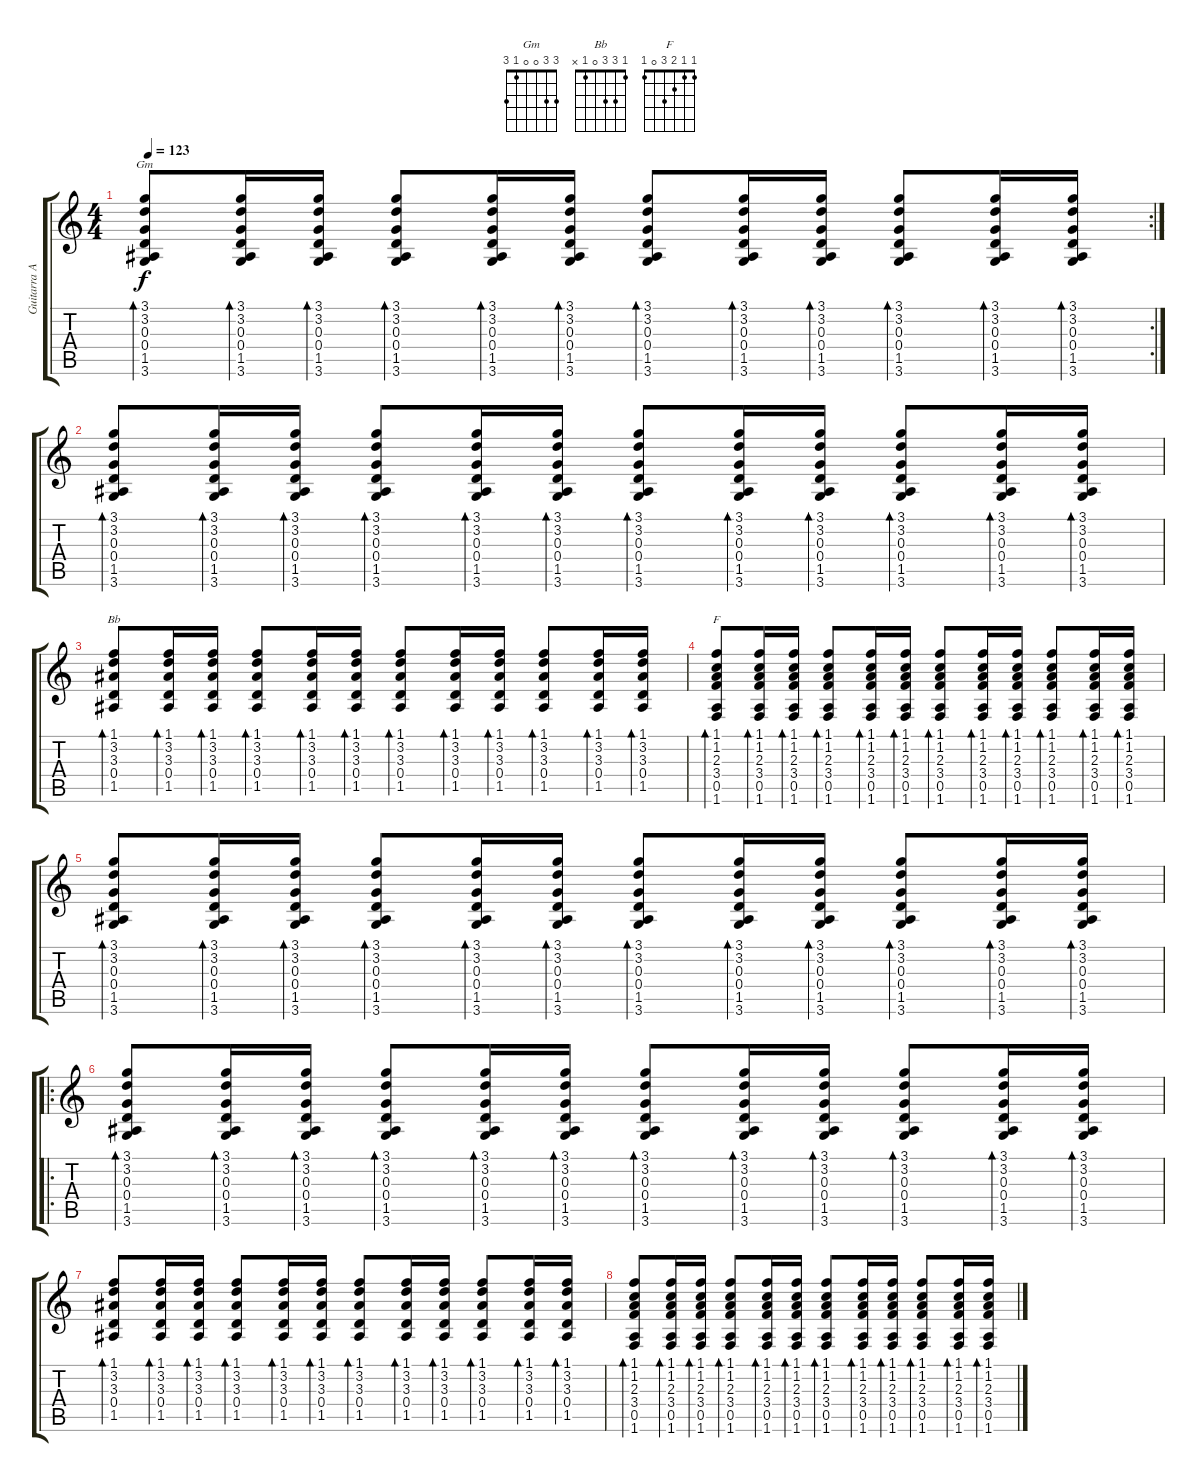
\track ("Guitarra Acompañamiento" "Guitarra A") {instrument acousticguitarnylon}
\staff {score tabs}
\tuning (E4 B3 G3 D3 A2 E2) {hide}
\chord ("Gm" 3 3 0 0 1 3)
\chord ("Bb" 1 3 3 0 1 x)
\chord ("F" 1 1 2 3 0 1)
\rc 2
\ts (4 4)
\tempo 123
\clef g2
\ks c
(3.1 3.2 0.3 0.4 1.5 3.6).8{bd 30 ch "Gm" dy f} (3.1 3.2 0.3 0.4 1.5 3.6).16{bd 30} (3.1 3.2 0.3 0.4 1.5 3.6).16{bd 30} (3.1 3.2 0.3 0.4 1.5 3.6).8{bd 30} (3.1 3.2 0.3 0.4 1.5 3.6).16{bd 30} (3.1 3.2 0.3 0.4 1.5 3.6).16{bd 30} (3.1 3.2 0.3 0.4 1.5 3.6).8{bd 30} (3.1 3.2 0.3 0.4 1.5 3.6).16{bd 30} (3.1 3.2 0.3 0.4 1.5 3.6).16{bd 30} (3.1 3.2 0.3 0.4 1.5 3.6).8{bd 30} (3.1 3.2 0.3 0.4 1.5 3.6).16{bd 30} (3.1 3.2 0.3 0.4 1.5 3.6).16{bd 30} |
(3.1 3.2 0.3 0.4 1.5 3.6).8{bd 30} (3.1 3.2 0.3 0.4 1.5 3.6).16{bd 30} (3.1 3.2 0.3 0.4 1.5 3.6).16{bd 30} (3.1 3.2 0.3 0.4 1.5 3.6).8{bd 30} (3.1 3.2 0.3 0.4 1.5 3.6).16{bd 30} (3.1 3.2 0.3 0.4 1.5 3.6).16{bd 30} (3.1 3.2 0.3 0.4 1.5 3.6).8{bd 30} (3.1 3.2 0.3 0.4 1.5 3.6).16{bd 30} (3.1 3.2 0.3 0.4 1.5 3.6).16{bd 30} (3.1 3.2 0.3 0.4 1.5 3.6).8{bd 30} (3.1 3.2 0.3 0.4 1.5 3.6).16{bd 30} (3.1 3.2 0.3 0.4 1.5 3.6).16{bd 30} |
(1.1 3.2 3.3 0.4 1.5).8{bd 30 ch "Bb"} (1.1 3.2 3.3 0.4 1.5).16{bd 30} (1.1 3.2 3.3 0.4 1.5).16{bd 30} (1.1 3.2 3.3 0.4 1.5).8{bd 30} (1.1 3.2 3.3 0.4 1.5).16{bd 30} (1.1 3.2 3.3 0.4 1.5).16{bd 30} (1.1 3.2 3.3 0.4 1.5).8{bd 30} (1.1 3.2 3.3 0.4 1.5).16{bd 30} (1.1 3.2 3.3 0.4 1.5).16{bd 30} (1.1 3.2 3.3 0.4 1.5).8{bd 30} (1.1 3.2 3.3 0.4 1.5).16{bd 30} (1.1 3.2 3.3 0.4 1.5).16{bd 30} |
(1.1 1.2 2.3 3.4 0.5 1.6).8{bd 30 ch "F"} (1.1 1.2 2.3 3.4 0.5 1.6).16{bd 30} (1.1 1.2 2.3 3.4 0.5 1.6).16{bd 30} (1.1 1.2 2.3 3.4 0.5 1.6).8{bd 30} (1.1 1.2 2.3 3.4 0.5 1.6).16{bd 30} (1.1 1.2 2.3 3.4 0.5 1.6).16{bd 30} (1.1 1.2 2.3 3.4 0.5 1.6).8{bd 30} (1.1 1.2 2.3 3.4 0.5 1.6).16{bd 30} (1.1 1.2 2.3 3.4 0.5 1.6).16{bd 30} (1.1 1.2 2.3 3.4 0.5 1.6).8{bd 30} (1.1 1.2 2.3 3.4 0.5 1.6).16{bd 30} (1.1 1.2 2.3 3.4 0.5 1.6).16{bd 30} |
(3.1 3.2 0.3 0.4 1.5 3.6).8{bd 30} (3.1 3.2 0.3 0.4 1.5 3.6).16{bd 30} (3.1 3.2 0.3 0.4 1.5 3.6).16{bd 30} (3.1 3.2 0.3 0.4 1.5 3.6).8{bd 30} (3.1 3.2 0.3 0.4 1.5 3.6).16{bd 30} (3.1 3.2 0.3 0.4 1.5 3.6).16{bd 30} (3.1 3.2 0.3 0.4 1.5 3.6).8{bd 30} (3.1 3.2 0.3 0.4 1.5 3.6).16{bd 30} (3.1 3.2 0.3 0.4 1.5 3.6).16{bd 30} (3.1 3.2 0.3 0.4 1.5 3.6).8{bd 30} (3.1 3.2 0.3 0.4 1.5 3.6).16{bd 30} (3.1 3.2 0.3 0.4 1.5 3.6).16{bd 30} |
\ro
(3.1 3.2 0.3 0.4 1.5 3.6).8{bd 30} (3.1 3.2 0.3 0.4 1.5 3.6).16{bd 30} (3.1 3.2 0.3 0.4 1.5 3.6).16{bd 30} (3.1 3.2 0.3 0.4 1.5 3.6).8{bd 30} (3.1 3.2 0.3 0.4 1.5 3.6).16{bd 30} (3.1 3.2 0.3 0.4 1.5 3.6).16{bd 30} (3.1 3.2 0.3 0.4 1.5 3.6).8{bd 30} (3.1 3.2 0.3 0.4 1.5 3.6).16{bd 30} (3.1 3.2 0.3 0.4 1.5 3.6).16{bd 30} (3.1 3.2 0.3 0.4 1.5 3.6).8{bd 30} (3.1 3.2 0.3 0.4 1.5 3.6).16{bd 30} (3.1 3.2 0.3 0.4 1.5 3.6).16{bd 30} |
(1.1 3.2 3.3 0.4 1.5).8{bd 30} (1.1 3.2 3.3 0.4 1.5).16{bd 30} (1.1 3.2 3.3 0.4 1.5).16{bd 30} (1.1 3.2 3.3 0.4 1.5).8{bd 30} (1.1 3.2 3.3 0.4 1.5).16{bd 30} (1.1 3.2 3.3 0.4 1.5).16{bd 30} (1.1 3.2 3.3 0.4 1.5).8{bd 30} (1.1 3.2 3.3 0.4 1.5).16{bd 30} (1.1 3.2 3.3 0.4 1.5).16{bd 30} (1.1 3.2 3.3 0.4 1.5).8{bd 30} (1.1 3.2 3.3 0.4 1.5).16{bd 30} (1.1 3.2 3.3 0.4 1.5).16{bd 30} |
(1.1 1.2 2.3 3.4 0.5 1.6).8{bd 30} (1.1 1.2 2.3 3.4 0.5 1.6).16{bd 30} (1.1 1.2 2.3 3.4 0.5 1.6).16{bd 30} (1.1 1.2 2.3 3.4 0.5 1.6).8{bd 30} (1.1 1.2 2.3 3.4 0.5 1.6).16{bd 30} (1.1 1.2 2.3 3.4 0.5 1.6).16{bd 30} (1.1 1.2 2.3 3.4 0.5 1.6).8{bd 30} (1.1 1.2 2.3 3.4 0.5 1.6).16{bd 30} (1.1 1.2 2.3 3.4 0.5 1.6).16{bd 30} (1.1 1.2 2.3 3.4 0.5 1.6).8{bd 30} (1.1 1.2 2.3 3.4 0.5 1.6).16{bd 30} (1.1 1.2 2.3 3.4 0.5 1.6).16{bd 30}
